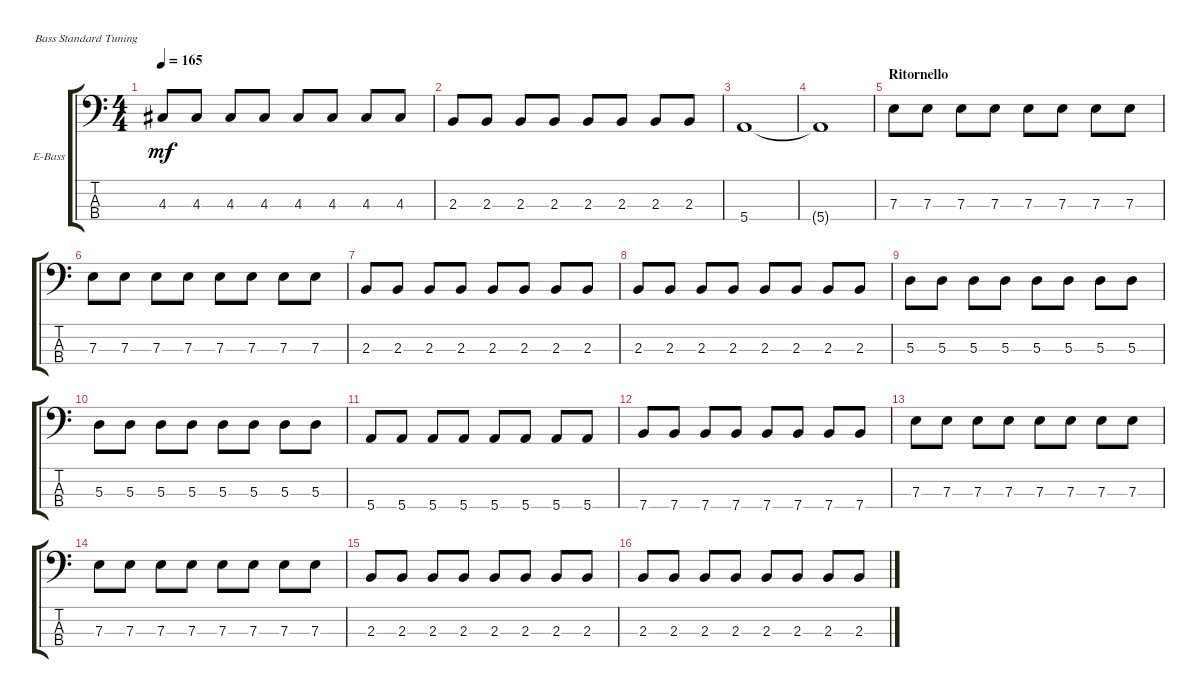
\defaultSystemsLayout 4
\bracketExtendMode groupsimilarinstruments
\firstSystemTrackNameOrientation horizontal
\otherSystemsTrackNameOrientation horizontal
\track ("Electric Bass" "E-Bass") {instrument electricbassfinger}
\staff {score tabs}
\tuning (G2 D2 A1 E1)
\ts (4 4)
\tempo 165
\clef f4
\scale
0.333333
\ks c
4.3.8{dy mf} 4.3.8 4.3.8 4.3.8 4.3.8 4.3.8 4.3.8 4.3.8 |
\scale
0.333333 2.3.8 2.3.8 2.3.8 2.3.8 2.3.8 2.3.8 2.3.8 2.3.8 |
\scale
0.333333 5.4.1 |
\scale
0.333333 5.4{t}.1 |
\section ("" "Ritornello")
\scale
0.333333 7.3.8 7.3.8 7.3.8 7.3.8 7.3.8 7.3.8 7.3.8 7.3.8 |
\scale
0.333333 7.3.8 7.3.8 7.3.8 7.3.8 7.3.8 7.3.8 7.3.8 7.3.8 |
\scale
0.333333 2.3.8 2.3.8 2.3.8 2.3.8 2.3.8 2.3.8 2.3.8 2.3.8 |
2.3.8 2.3.8 2.3.8 2.3.8 2.3.8 2.3.8 2.3.8 2.3.8 |
5.3.8 5.3.8 5.3.8 5.3.8 5.3.8 5.3.8 5.3.8 5.3.8 |
5.3.8 5.3.8 5.3.8 5.3.8 5.3.8 5.3.8 5.3.8 5.3.8 |
5.4.8 5.4.8 5.4.8 5.4.8 5.4.8 5.4.8 5.4.8 5.4.8 |
7.4.8 7.4.8 7.4.8 7.4.8 7.4.8 7.4.8 7.4.8 7.4.8 |
7.3.8 7.3.8 7.3.8 7.3.8 7.3.8 7.3.8 7.3.8 7.3.8 |
7.3.8 7.3.8 7.3.8 7.3.8 7.3.8 7.3.8 7.3.8 7.3.8 |
2.3.8 2.3.8 2.3.8 2.3.8 2.3.8 2.3.8 2.3.8 2.3.8 |
2.3.8 2.3.8 2.3.8 2.3.8 2.3.8 2.3.8 2.3.8 2.3.8
